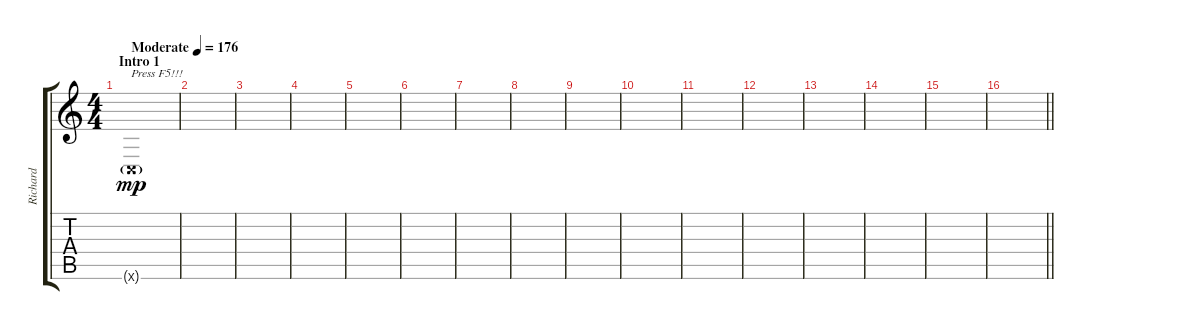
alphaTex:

\track ("Richard" "Richard") {instrument distortionguitar}
\staff {score tabs}
\tuning (D4 A3 F3 C3 G2 C2) {hide}
\ts (4 4)
\section ("" "Intro 1")
\tempo (176 "Moderate")
\clef g2
\ks c
0.6{g x}.1{txt "Press F5!!!" dy mp instrument distortionguitar} |
|
|
|
|
|
|
|
|
|
|
|
|
|
|
\barLineRight lightlight
